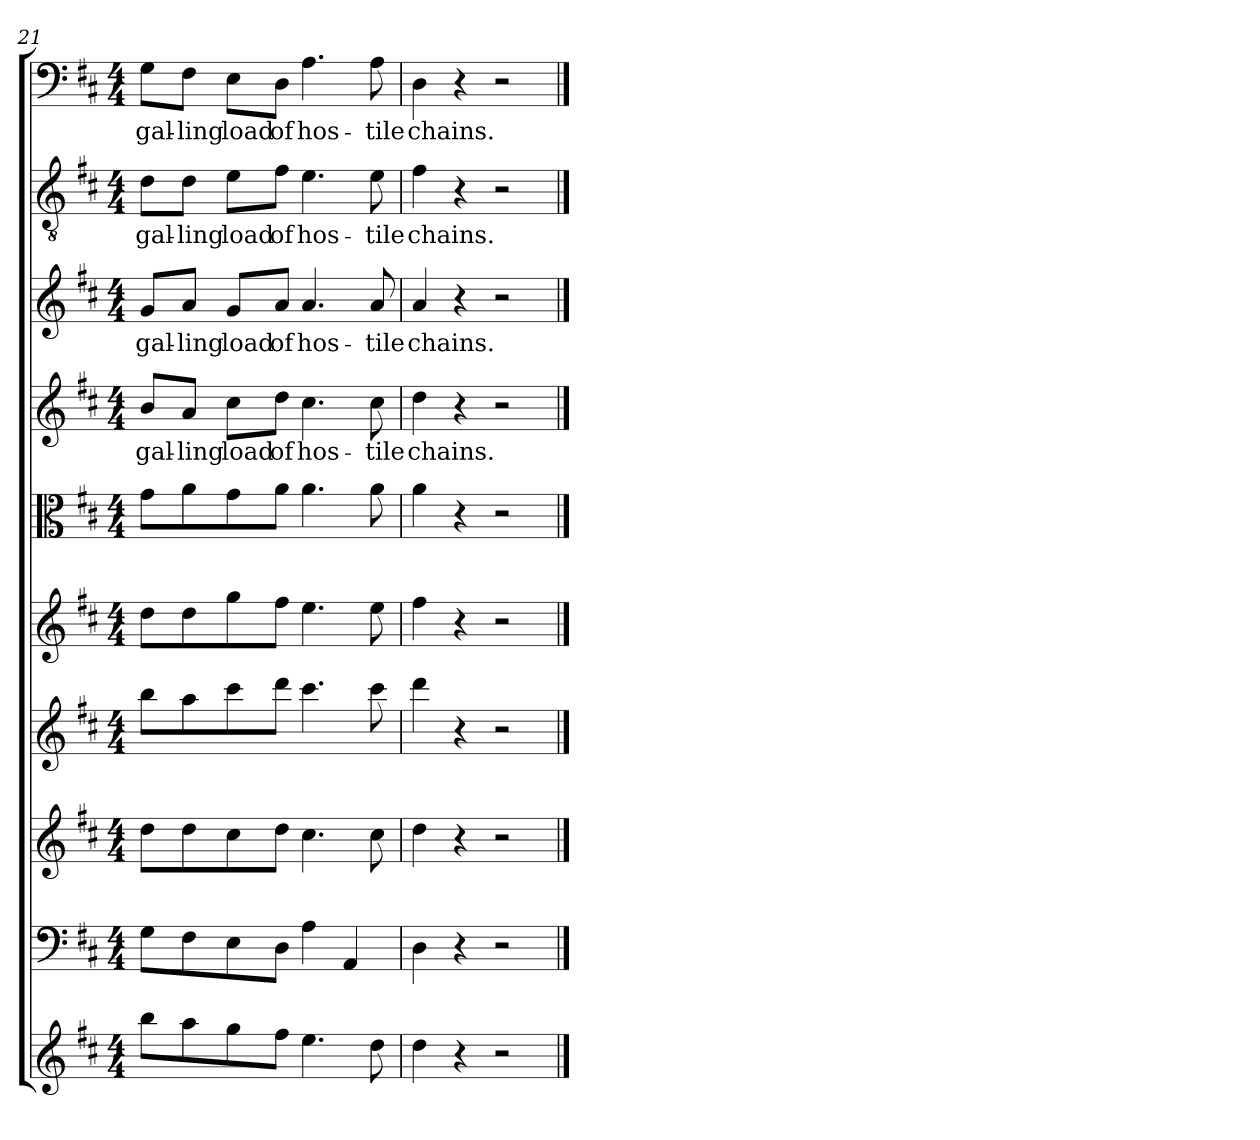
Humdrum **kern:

**kern	**kern	**kern	**kern	**kern	**kern	**kern	**text	**kern	**text	**kern	**text	**kern	**text
*part10	*part9	*part8	*part7	*part6	*part5	*part4	*part4	*part3	*part3	*part2	*part2	*part1	*part1
*staff10	*staff9	*staff8	*staff7	*staff6	*staff5	*staff4	*staff4	*staff3	*staff3	*staff2	*staff2	*staff1	*staff1
*clefG2	*clefF4	*clefG2	*clefG2	*clefG2	*clefC3	*clefG2	*	*clefG2	*	*clefGv2	*	*clefF4	*
*k[f#c#]	*k[f#c#]	*k[f#c#]	*k[f#c#]	*k[f#c#]	*k[f#c#]	*k[f#c#]	*	*k[f#c#]	*	*k[f#c#]	*	*k[f#c#]	*
*D:	*D:	*D:	*D:	*D:	*D:	*D:	*	*D:	*	*D:	*	*D:	*
*M4/4	*M4/4	*M4/4	*M4/4	*M4/4	*M4/4	*M4/4	*	*M4/4	*	*M4/4	*	*M4/4	*
=21	=21	=21	=21	=21	=21	=21	=21	=21	=21	=21	=21	=21	=21
8bb\L	8G\L	8dd\L	8bb\L	8dd\L	8g\L	8b/L	gal-	8g/L	gal-	8d\L	gal-	8G\L	gal-
8aa\	8F#\	8dd\	8aa\	8dd\	8a\	8a/J	-ling	8a/J	-ling	8d\J	-ling	8F#\J	-ling
8gg\	8E\	8cc#\	8ccc#\	8gg\	8g\	8cc#\L	load	8g/L	load	8e\L	load	8E\L	load
8ff#\J	8D\J	8dd\J	8ddd\J	8ff#\J	8a\J	8dd\J	of	8a/J	of	8f#\J	of	8D\J	of
4.ee\	4A\	4.cc#\	4.ccc#\	4.ee\	4.a\	4.cc#\	hos-	4.a/	hos-	4.e\	hos-	4.A\	hos-
.	4AA/	.	.	.	.	.	.	.	.	.	.	.	.
8dd\	.	8cc#\	8ccc#\	8ee\	8a\	8cc#\	-tile	8a/	-tile	8e\	-tile	8A\	-tile
=22	=22	=22	=22	=22	=22	=22	=22	=22	=22	=22	=22	=22	=22
4dd\	4D\	4dd\	4ddd\	4ff#\	4a\	4dd\	chains.	4a/	chains.	4f#\	chains.	4D\	chains.
4r	4r	4r	4r	4r	4r	4r	.	4r	.	4r	.	4r	.
2r	2r	2r	2r	2r	2r	2r	.	2r	.	2r	.	2r	.
==	==	==	==	==	==	==	==	==	==	==	==	==	==
*-	*-	*-	*-	*-	*-	*-	*-	*-	*-	*-	*-	*-	*-
